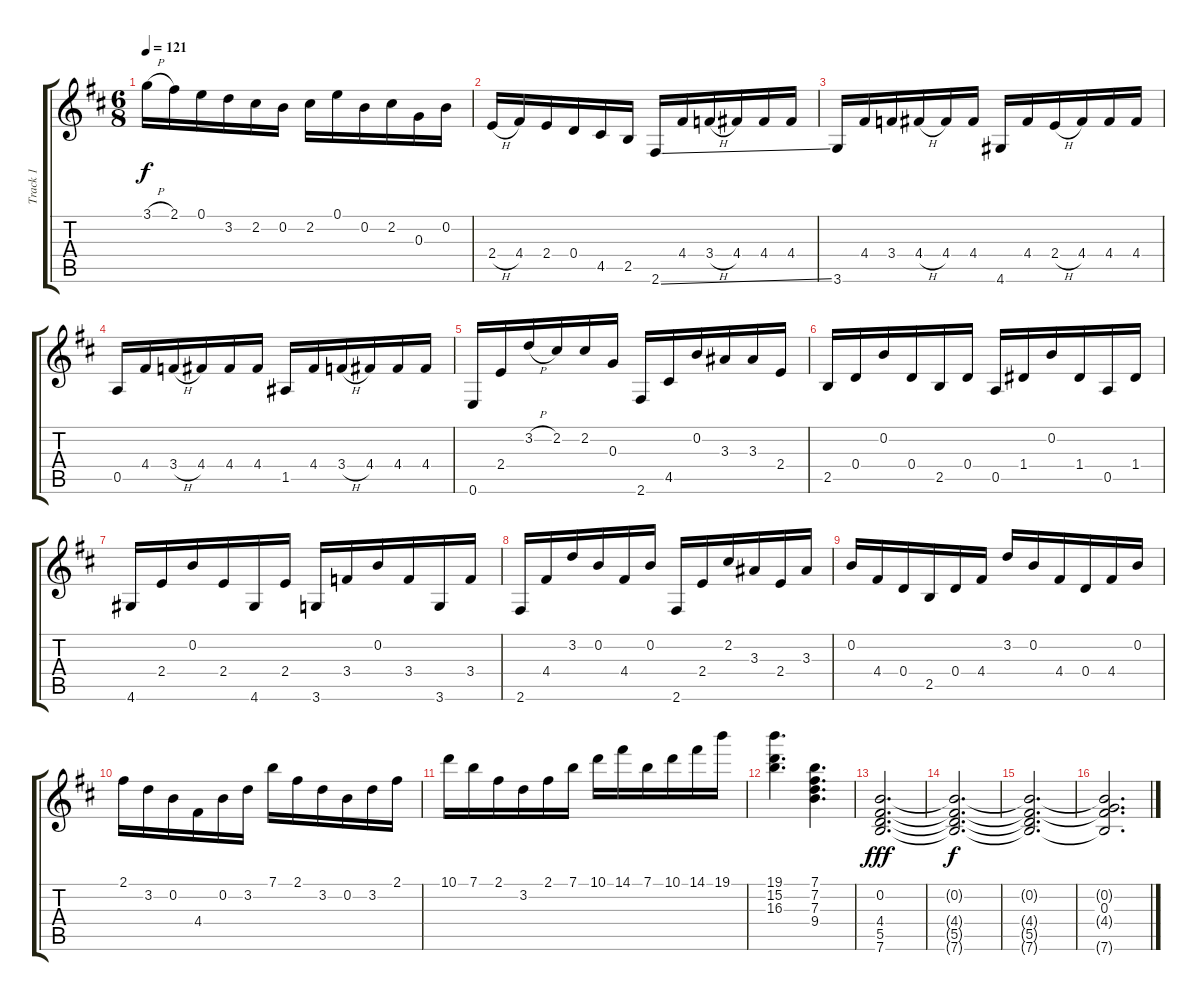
\track ("Track 1" "Track 1") {instrument acousticguitarnylon}
\staff {score tabs}
\tuning (E4 B3 G3 D3 A2 E2) {hide}
\ts (6 8)
\tempo 121
\clef g2
\ks d
3.1{h}.16{dy f} 2.1.16 0.1.16 3.2.16 2.2.16 0.2.16 2.2.16 0.1.16 0.2.16 2.2.16 0.3.16 0.2.16 |
2.4{h}.16 4.4.16 2.4.16 0.4.16 4.5.16 2.5.16 2.6{ss}.16 4.4.16 3.4{h}.16 4.4.16 4.4.16 4.4.16 |
3.6.16 4.4.16 3.4.16 4.4{h}.16 4.4.16 4.4.16 4.6.16 4.4.16 2.4{h}.16 4.4.16 4.4.16 4.4.16 |
0.5.16 4.4.16 3.4{h}.16 4.4.16 4.4.16 4.4.16 1.5.16 4.4.16 3.4{h}.16 4.4.16 4.4.16 4.4.16 |
0.6.16 2.4.16 3.2{h}.16 2.2.16 2.2.16 0.3.16 2.6.16 4.5.16 0.2.16 3.3.16 3.3.16 2.4.16 |
2.5.16 0.4.16 0.2.16 0.4.16 2.5.16 0.4.16 0.5.16 1.4.16 0.2.16 1.4.16 0.5.16 1.4.16 |
4.6.16 2.4.16 0.2.16 2.4.16 4.6.16 2.4.16 3.6.16 3.4.16 0.2.16 3.4.16 3.6.16 3.4.16 |
2.6.16 4.4.16 3.2.16 0.2.16 4.4.16 0.2.16 2.6.16 2.4.16 2.2.16 3.3.16 2.4.16 3.3.16 |
0.2.16 4.4.16 0.4.16 2.5.16 0.4.16 4.4.16 3.2.16 0.2.16 4.4.16 0.4.16 4.4.16 0.2.16 |
2.1.16 3.2.16 0.2.16 4.4.16 0.2.16 3.2.16 7.1.16 2.1.16 3.2.16 0.2.16 3.2.16 2.1.16 |
10.1.16 7.1.16 2.1.16 3.2.16 2.1.16 7.1.16 10.1.16 14.1.16 7.1.16 10.1.16 14.1.16 19.1.16 |
(19.1 15.2 16.3).4{d} (7.1 7.2 7.3 9.4).4{d} |
(0.2 4.4 5.5 7.6).2{d dy fff} |
(0.2{t} 4.4{t} 5.5{t} 7.6{t}).2{d dy f} |
(0.2{t} 4.4{t} 5.5{t} 7.6{t}).2{d} |
(0.2{t} 0.3 4.4{t} 7.6{t}).2{d}
